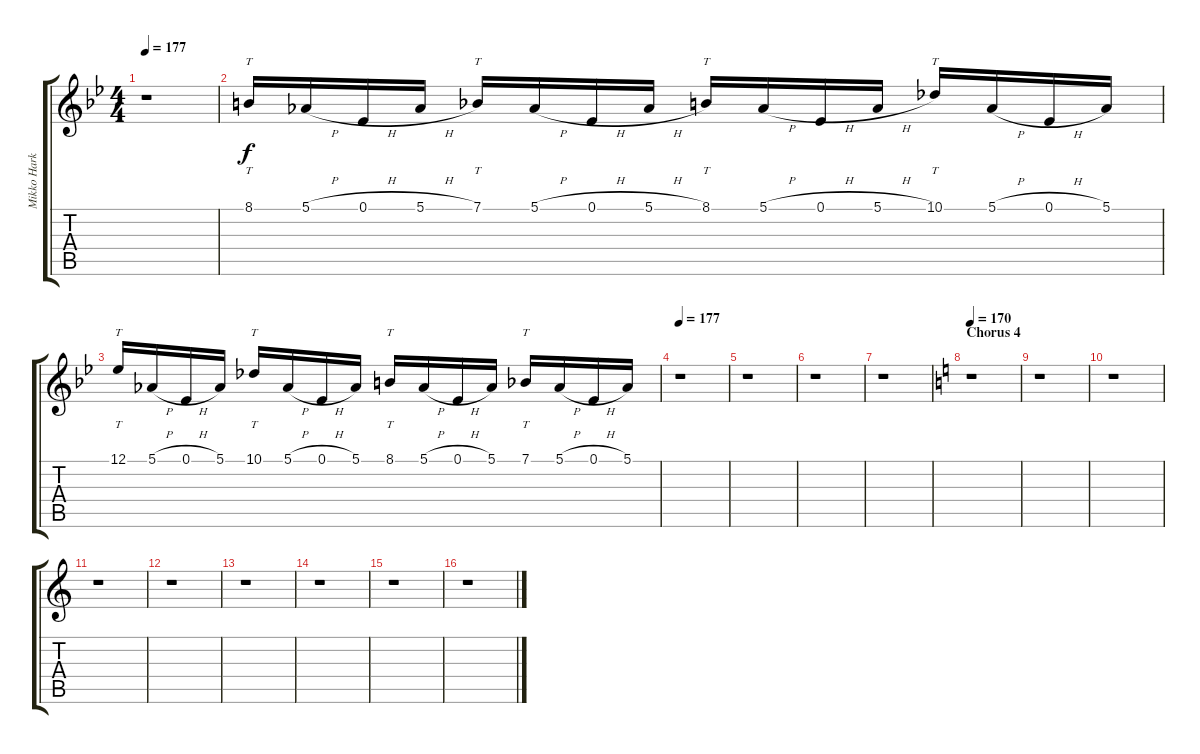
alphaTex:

\track ("Mikko Harkin RH" "Mikko Hark") {instrument stringensemble1}
\staff {score tabs}
\tuning (Eb4 Bb3 Gb3 Db3 Ab2 Eb2) {hide}
\ts (4 4)
\tempo 177
\clef g2
\ks gminor
r.1{dy f} |
8.1.16{tt instrument harpsichord} 5.1{h}.16 0.1{h}.16 5.1{h}.16 7.1.16{tt} 5.1{h}.16 0.1{h}.16 5.1{h}.16 8.1.16{tt} 5.1{h}.16 0.1{h}.16 5.1{h}.16 10.1.16{tt} 5.1{h}.16 0.1{h}.16 5.1.16 |
12.1.16{tt} 5.1{h}.16 0.1{h}.16 5.1.16 10.1.16{tt} 5.1{h}.16 0.1{h}.16 5.1.16 8.1.16{tt} 5.1{h}.16 0.1{h}.16 5.1.16 7.1.16{tt} 5.1{h}.16 0.1{h}.16 5.1.16 |
\tempo 177
r.1 |
r.1 |
r.1 |
r.1 |
\section ("" "Chorus 4")
\tempo 165
\tempo 170
\ks c
r.1 |
r.1 |
r.1 |
r.1 |
r.1 |
r.1 |
r.1 |
r.1 |
r.1
